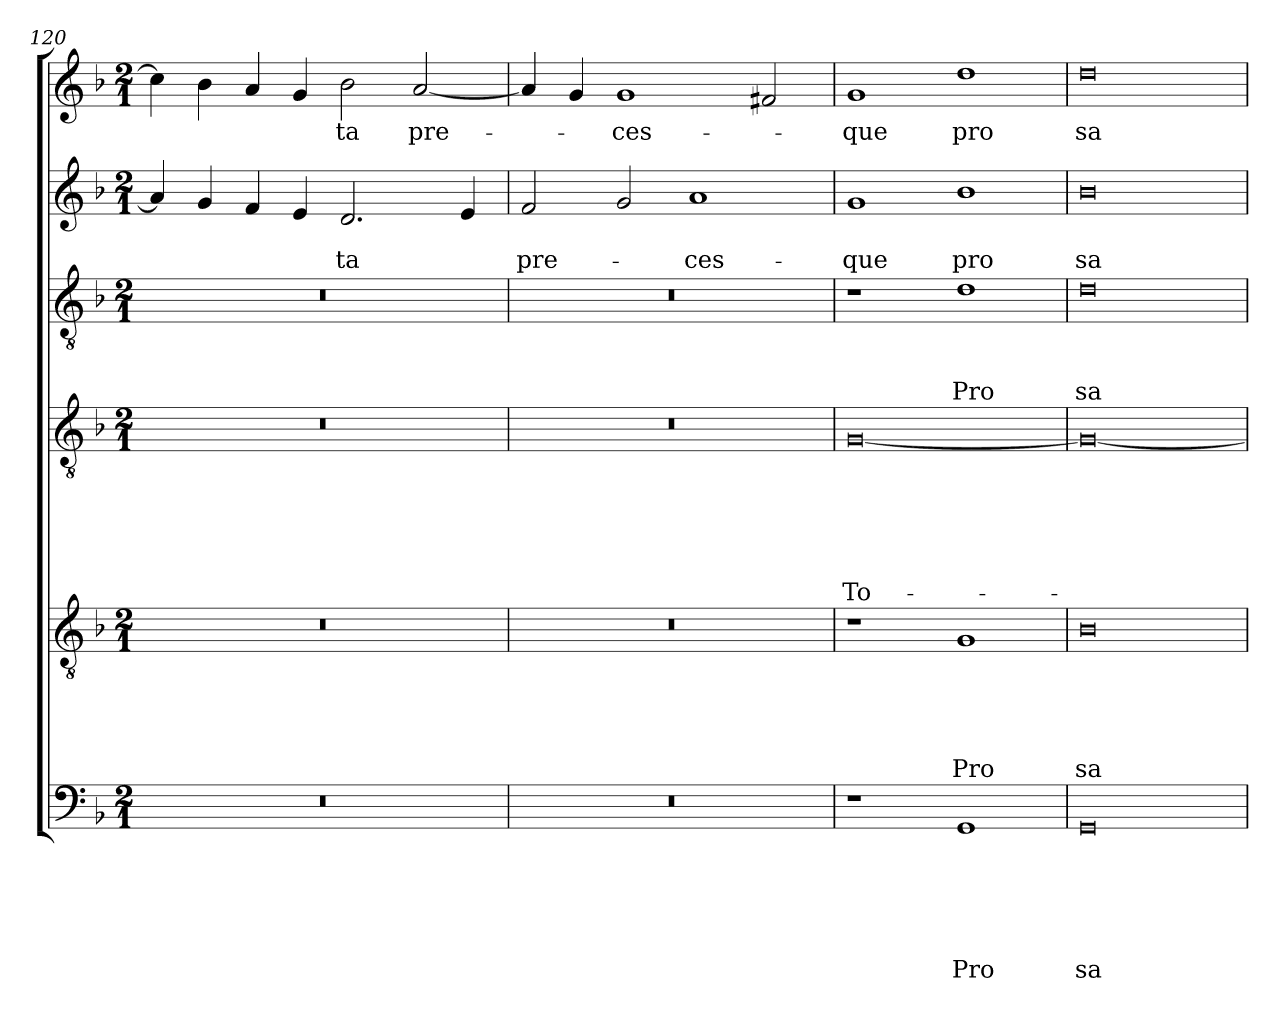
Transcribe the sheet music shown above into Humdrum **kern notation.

**kern	**text	**text	**text	**text	**text	**text	**kern	**text	**text	**text	**text	**text	**kern	**text	**text	**text	**text	**text	**text	**kern	**text	**text	**text	**kern	**text	**text	**kern	**text
*part6	*part6	*part6	*part6	*part6	*part6	*part6	*part5	*part5	*part5	*part5	*part5	*part5	*part4	*part4	*part4	*part4	*part4	*part4	*part4	*part3	*part3	*part3	*part3	*part2	*part2	*part2	*part1	*part1
*staff6	*staff6	*staff6	*staff6	*staff6	*staff6	*staff6	*staff5	*staff5	*staff5	*staff5	*staff5	*staff5	*staff4	*staff4	*staff4	*staff4	*staff4	*staff4	*staff4	*staff3	*staff3	*staff3	*staff3	*staff2	*staff2	*staff2	*staff1	*staff1
!!LO:PB:g=z
*clefF4	*	*	*	*	*	*	*clefGv2	*	*	*	*	*	*clefGv2	*	*	*	*	*	*	*clefGv2	*	*	*	*clefG2	*	*	*clefG2	*
*k[b-]	*	*	*	*	*	*	*k[b-]	*	*	*	*	*	*k[b-]	*	*	*	*	*	*	*k[b-]	*	*	*	*k[b-]	*	*	*k[b-]	*
*F:	*	*	*	*	*	*	*F:	*	*	*	*	*	*F:	*	*	*	*	*	*	*F:	*	*	*	*F:	*	*	*F:	*
*M2/1	*	*	*	*	*	*	*M2/1	*	*	*	*	*	*M2/1	*	*	*	*	*	*	*M2/1	*	*	*	*M2/1	*	*	*M2/1	*
=120	=120	=120	=120	=120	=120	=120	=120	=120	=120	=120	=120	=120	=120	=120	=120	=120	=120	=120	=120	=120	=120	=120	=120	=120	=120	=120	=120	=120
0r	.	.	.	.	.	.	0r	.	.	.	.	.	0r	.	.	.	.	.	.	0r	.	.	.	4a/]	.	.	4cc\]	.
.	.	.	.	.	.	.	.	.	.	.	.	.	.	.	.	.	.	.	.	.	.	.	.	4g/	.	.	4b-\	.
.	.	.	.	.	.	.	.	.	.	.	.	.	.	.	.	.	.	.	.	.	.	.	.	4f/	.	.	4a/	.
.	.	.	.	.	.	.	.	.	.	.	.	.	.	.	.	.	.	.	.	.	.	.	.	4e/	.	.	4g/	.
!	!	!	!	!	!	!	!	!	!	!	!	!	!	!	!	!	!	!	!	!	!	!	!	!	!	!LO:LY:b	!	!LO:LY:b
.	.	.	.	.	.	.	.	.	.	.	.	.	.	.	.	.	.	.	.	.	.	.	.	2.d/	.	-ta	2b-\	-ta
!	!	!	!	!	!	!	!	!	!	!	!	!	!	!	!	!	!	!	!	!	!	!	!	!	!	!	!	!LO:LY:b
.	.	.	.	.	.	.	.	.	.	.	.	.	.	.	.	.	.	.	.	.	.	.	.	.	.	.	[2a/	pre-
.	.	.	.	.	.	.	.	.	.	.	.	.	.	.	.	.	.	.	.	.	.	.	.	4e/	.	.	.	.
=121	=121	=121	=121	=121	=121	=121	=121	=121	=121	=121	=121	=121	=121	=121	=121	=121	=121	=121	=121	=121	=121	=121	=121	=121	=121	=121	=121	=121
!	!	!	!	!	!	!	!	!	!	!	!	!	!	!	!	!	!	!	!	!	!	!	!	!	!	!LO:LY:b	!	!
0r	.	.	.	.	.	.	0r	.	.	.	.	.	0r	.	.	.	.	.	.	0r	.	.	.	2f/	.	pre-	4a/]	.
.	.	.	.	.	.	.	.	.	.	.	.	.	.	.	.	.	.	.	.	.	.	.	.	.	.	.	4g/	.
!	!	!	!	!	!	!	!	!	!	!	!	!	!	!	!	!	!	!	!	!	!	!	!	!	!	!	!	!LO:LY:b
.	.	.	.	.	.	.	.	.	.	.	.	.	.	.	.	.	.	.	.	.	.	.	.	2g/	.	.	1g	-ces-
!	!	!	!	!	!	!	!	!	!	!	!	!	!	!	!	!	!	!	!	!	!	!	!	!	!	!LO:LY:b	!	!
.	.	.	.	.	.	.	.	.	.	.	.	.	.	.	.	.	.	.	.	.	.	.	.	1a	.	-ces-	.	.
.	.	.	.	.	.	.	.	.	.	.	.	.	.	.	.	.	.	.	.	.	.	.	.	.	.	.	2f#/	.
=122	=122	=122	=122	=122	=122	=122	=122	=122	=122	=122	=122	=122	=122	=122	=122	=122	=122	=122	=122	=122	=122	=122	=122	=122	=122	=122	=122	=122
!	!	!	!	!	!	!	!	!	!	!	!	!	!	!	!	!	!	!	!LO:LY:b	!	!	!	!	!	!	!LO:LY:b	!	!LO:LY:b
1r	.	.	.	.	.	.	1r	.	.	.	.	.	[0G	.	.	.	.	.	To-	1r	.	.	.	1g	.	-que	1g	-que
!	!	!	!	!	!	!LO:LY:b	!	!	!	!	!	!LO:LY:b	!	!	!	!	!	!	!	!	!	!	!LO:LY:b	!	!	!LO:LY:b	!	!LO:LY:b
1GG	.	.	.	.	.	Pro	1G	.	.	.	.	Pro	.	.	.	.	.	.	.	1d	.	.	Pro	1b-	.	pro	1dd	pro
=123	=123	=123	=123	=123	=123	=123	=123	=123	=123	=123	=123	=123	=123	=123	=123	=123	=123	=123	=123	=123	=123	=123	=123	=123	=123	=123	=123	=123
!	!	!	!	!	!	!LO:LY:b	!	!	!	!	!	!LO:LY:b	!	!	!	!	!	!	!	!	!	!	!LO:LY:b	!	!	!LO:LY:b	!	!LO:LY:b
0GG	.	.	.	.	.	sa-	0B-	.	.	.	.	sa-	0G_	.	.	.	.	.	.	0d	.	.	sa-	0b-	.	sa-	0dd	sa-
=	=	=	=	=	=	=	=	=	=	=	=	=	=	=	=	=	=	=	=	=	=	=	=	=	=	=	=	=
*-	*-	*-	*-	*-	*-	*-	*-	*-	*-	*-	*-	*-	*-	*-	*-	*-	*-	*-	*-	*-	*-	*-	*-	*-	*-	*-	*-	*-
